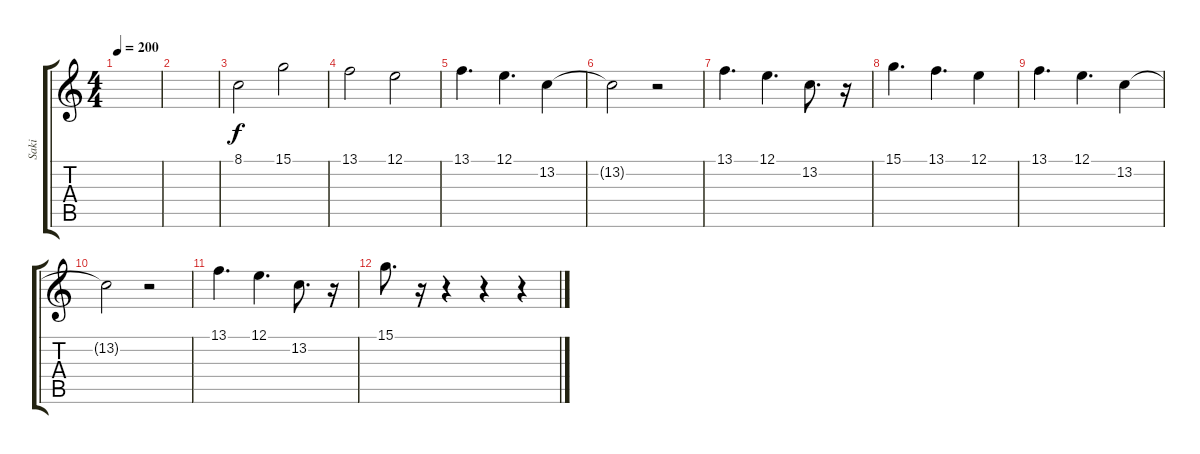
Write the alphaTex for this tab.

\track ("Saki       - Trumpet" "Saki      ") {instrument trumpet}
\staff {score tabs}
\tuning (E4 B3 G3 D3 A2 E2) {hide}
\ts (4 4)
\tempo 200
\clef g2
\ks c
|
|
8.1.2 15.1.2 |
13.1.2 12.1.2 |
13.1.4{d} 12.1.4{d} 13.2.4 |
13.2{t}.2 r.2 |
13.1.4{d} 12.1.4{d} 13.2.8{d} r.16 |
15.1.4{d} 13.1.4{d} 12.1.4 |
13.1.4{d} 12.1.4{d} 13.2.4 |
13.2{t}.2 r.2 |
13.1.4{d} 12.1.4{d} 13.2.8{d} r.16 |
15.1.8{d} r.16 r.4 r.4 r.4
